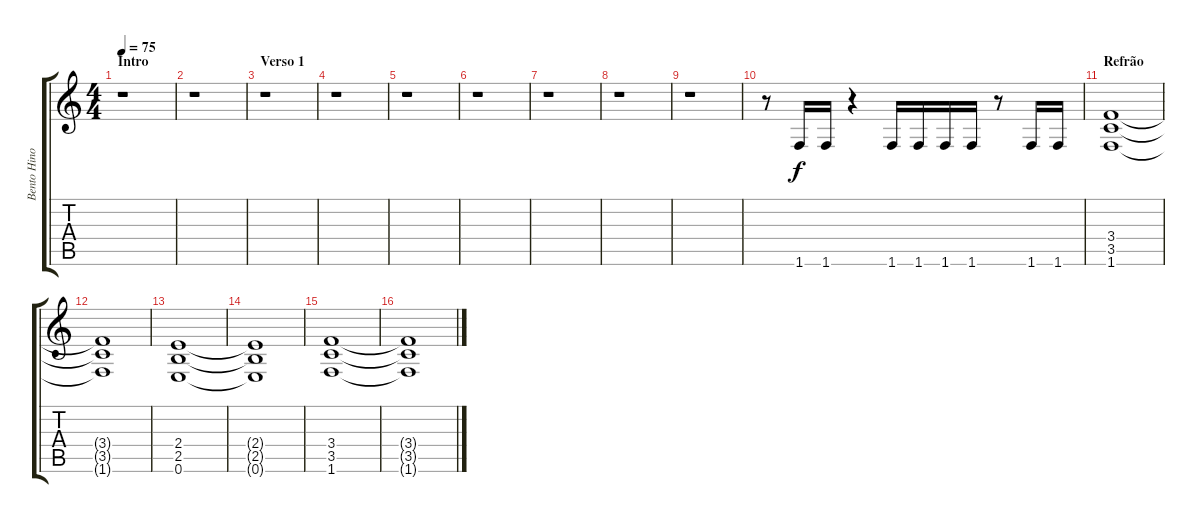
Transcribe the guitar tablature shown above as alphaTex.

\track ("Bento Hinoto (Distorção)" "Bento Hino") {instrument distortionguitar}
\staff {score tabs}
\tuning (E4 B3 G3 D3 A2 E2) {hide}
\ts (4 4)
\section ("" "Intro")
\tempo 75
\clef g2
\ks c
r.1{dy f instrument distortionguitar} |
r.1 |
\section ("" "Verso 1")
r.1 |
r.1 |
r.1 |
r.1 |
r.1 |
r.1 |
r.1 |
r.8 1.6.16 1.6.16 r.4 1.6.16 1.6.16 1.6.16 1.6.16 r.8 1.6.16 1.6.16 |
\section ("" "Refrão")
(3.4 3.5 1.6).1 |
(3.4{t} 3.5{t} 1.6{t}).1 |
(2.4 2.5 0.6).1 |
(2.4{t} 2.5{t} 0.6{t}).1 |
(3.4 3.5 1.6).1 |
(3.4{t} 3.5{t} 1.6{t}).1
